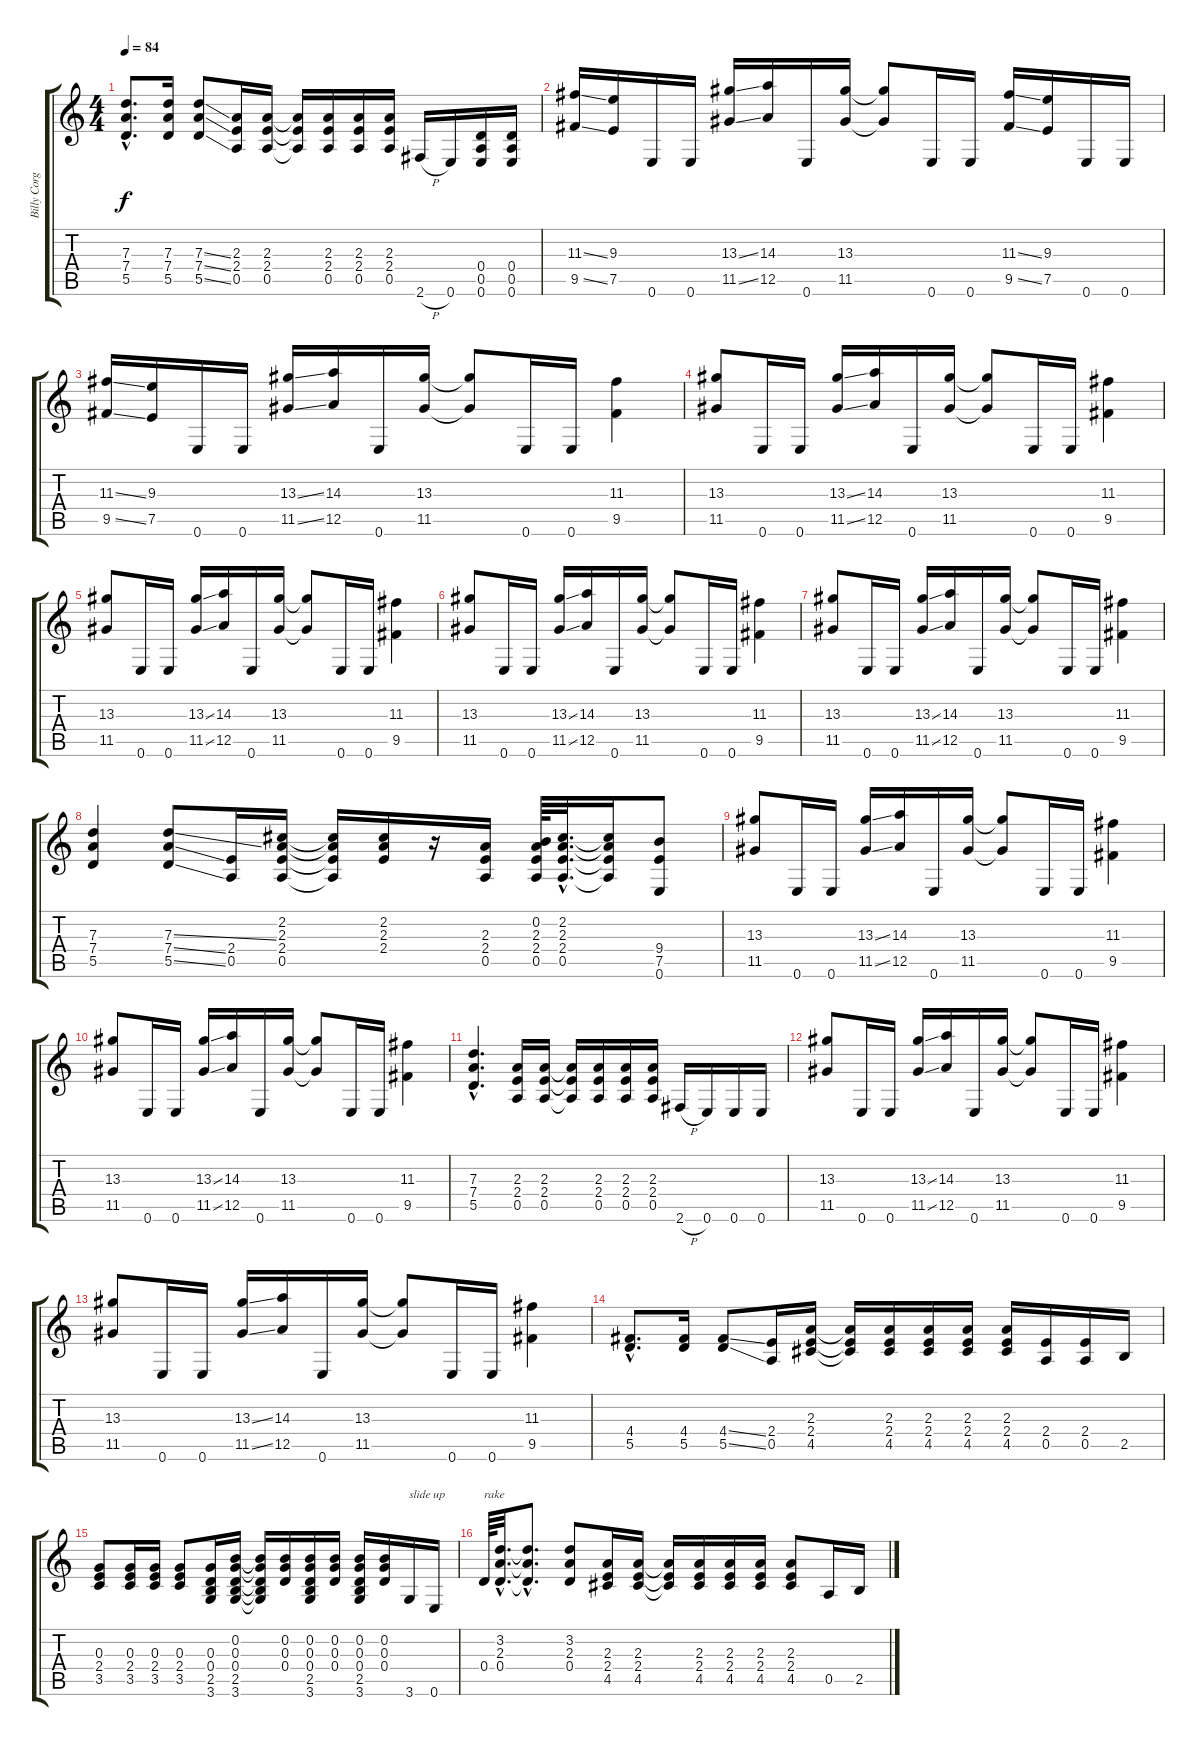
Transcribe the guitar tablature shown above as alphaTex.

\track ("Billy Corgan (Distortion Guitar)" "Billy Corg") {instrument distortionguitar}
\staff {score tabs}
\tuning (E4 B3 G3 D3 A2 E2) {hide}
\ts (4 4)
\tempo 84
\clef g2
\ks c
(7.3{hac} 7.4{hac} 5.5{hac}).8{d dy f} (7.3 7.4 5.5).16 (7.3{ss} 7.4{ss} 5.5{ss}).8 (2.3 2.4 0.5).16 (2.3 2.4 0.5).16 (2.3{t} 2.4{t} 0.5{t}).16 (2.3 2.4 0.5).16 (2.3 2.4 0.5).16 (2.3 2.4 0.5).16 2.6{h}.16 0.6.16 (0.4 0.5 0.6).16 (0.4 0.5 0.6).16 |
(11.3{ss} 9.5{ss}).16 (9.3 7.5).16 0.6.16 0.6.16 (13.3{ss} 11.5{ss}).16 (14.3 12.5).16 0.6.16 (13.3 11.5).16 (13.3{t} 11.5{t}).8 0.6.16 0.6.16 (11.3{ss} 9.5{ss}).16 (9.3 7.5).16 0.6.16 0.6.16 |
(11.3{ss} 9.5{ss}).16 (9.3 7.5).16 0.6.16 0.6.16 (13.3{ss} 11.5{ss}).16 (14.3 12.5).16 0.6.16 (13.3 11.5).16 (13.3{t} 11.5{t}).8 0.6.16 0.6.16 (11.3 9.5).4 |
(13.3 11.5).8 0.6.16 0.6.16 (13.3{ss} 11.5{ss}).16 (14.3 12.5).16 0.6.16 (13.3 11.5).16 (13.3{t} 11.5{t}).8 0.6.16 0.6.16 (11.3 9.5).4 |
(13.3 11.5).8 0.6.16 0.6.16 (13.3{ss} 11.5{ss}).16 (14.3 12.5).16 0.6.16 (13.3 11.5).16 (13.3{t} 11.5{t}).8 0.6.16 0.6.16 (11.3 9.5).4 |
(13.3 11.5).8 0.6.16 0.6.16 (13.3{ss} 11.5{ss}).16 (14.3 12.5).16 0.6.16 (13.3 11.5).16 (13.3{t} 11.5{t}).8 0.6.16 0.6.16 (11.3 9.5).4 |
(13.3 11.5).8 0.6.16 0.6.16 (13.3{ss} 11.5{ss}).16 (14.3 12.5).16 0.6.16 (13.3 11.5).16 (13.3{t} 11.5{t}).8 0.6.16 0.6.16 (11.3 9.5).4 |
(7.3 7.4 5.5).4 (7.3{ss} 7.4{ss} 5.5{ss}).8 (2.4 0.5).16 (2.2 2.3 2.4 0.5).16 (2.2{t} 2.3{t} 2.4{t} 0.5{t}).16 (2.2 2.3 2.4).16 r.16 (2.3 2.4 0.5).16 (0.2 2.3 2.4 0.5).64 (2.2{hac} 2.3{hac} 2.4{hac} 0.5{hac}).32{d} (2.2{t} 2.3{t} 2.4{t} 0.5{t}).16 (9.4 7.5 0.6).8 |
(13.3 11.5).8 0.6.16 0.6.16 (13.3{ss} 11.5{ss}).16 (14.3 12.5).16 0.6.16 (13.3 11.5).16 (13.3{t} 11.5{t}).8 0.6.16 0.6.16 (11.3 9.5).4 |
(13.3 11.5).8 0.6.16 0.6.16 (13.3{ss} 11.5{ss}).16 (14.3 12.5).16 0.6.16 (13.3 11.5).16 (13.3{t} 11.5{t}).8 0.6.16 0.6.16 (11.3 9.5).4 |
(7.3{hac} 7.4{hac} 5.5{hac}).4{d} (2.3 2.4 0.5).16 (2.3 2.4 0.5).16 (2.3{t} 2.4{t} 0.5{t}).16 (2.3 2.4 0.5).16 (2.3 2.4 0.5).16 (2.3 2.4 0.5).16 2.6{h}.16 0.6.16 0.6.16 0.6.16 |
(13.3 11.5).8 0.6.16 0.6.16 (13.3{ss} 11.5{ss}).16 (14.3 12.5).16 0.6.16 (13.3 11.5).16 (13.3{t} 11.5{t}).8 0.6.16 0.6.16 (11.3 9.5).4 |
(13.3 11.5).8 0.6.16 0.6.16 (13.3{ss} 11.5{ss}).16 (14.3 12.5).16 0.6.16 (13.3 11.5).16 (13.3{t} 11.5{t}).8 0.6.16 0.6.16 (11.3 9.5).4 |
(4.4{hac} 5.5{hac}).8{d} (4.4 5.5).16 (4.4{ss} 5.5{ss}).8 (2.4 0.5).16 (2.3 2.4 4.5).16 (2.3{t} 2.4{t} 4.5{t}).16 (2.3 2.4 4.5).16 (2.3 2.4 4.5).16 (2.3 2.4 4.5).16 (2.3 2.4 4.5).16 (2.4 0.5).16 (2.4 0.5).16 2.5.16 |
(0.3 2.4 3.5).8 (0.3 2.4 3.5).16 (0.3 2.4 3.5).16 (0.3 2.4 3.5).8 (0.3 0.4 2.5 3.6).16 (0.2 0.3 0.4 2.5 3.6).16 (0.2{t} 0.3{t} 0.4{t} 2.5{t} 3.6{t}).16 (0.2 0.3 0.4).16 (0.2 0.3 0.4 2.5 3.6).16 (0.2 0.3 0.4).16 (0.2 0.3 0.4 2.5 3.6).16 (0.2 0.3 0.4).16 3.6.16{txt "slide up"} 0.6.16 |
0.4.64{txt "rake"} (3.2{hac} 2.3{hac} 0.4{hac}).32{d} (3.2{hac t} 2.3{hac t} 0.4{hac t}).8{d} (3.2 2.3 0.4).8 (2.3 2.4 4.5).16 (2.3 2.4 4.5).16 (2.3{t} 2.4{t} 4.5{t}).16 (2.3 2.4 4.5).16 (2.3 2.4 4.5).16 (2.3 2.4 4.5).16 (2.3 2.4 4.5).8 0.5.16 2.5.16
